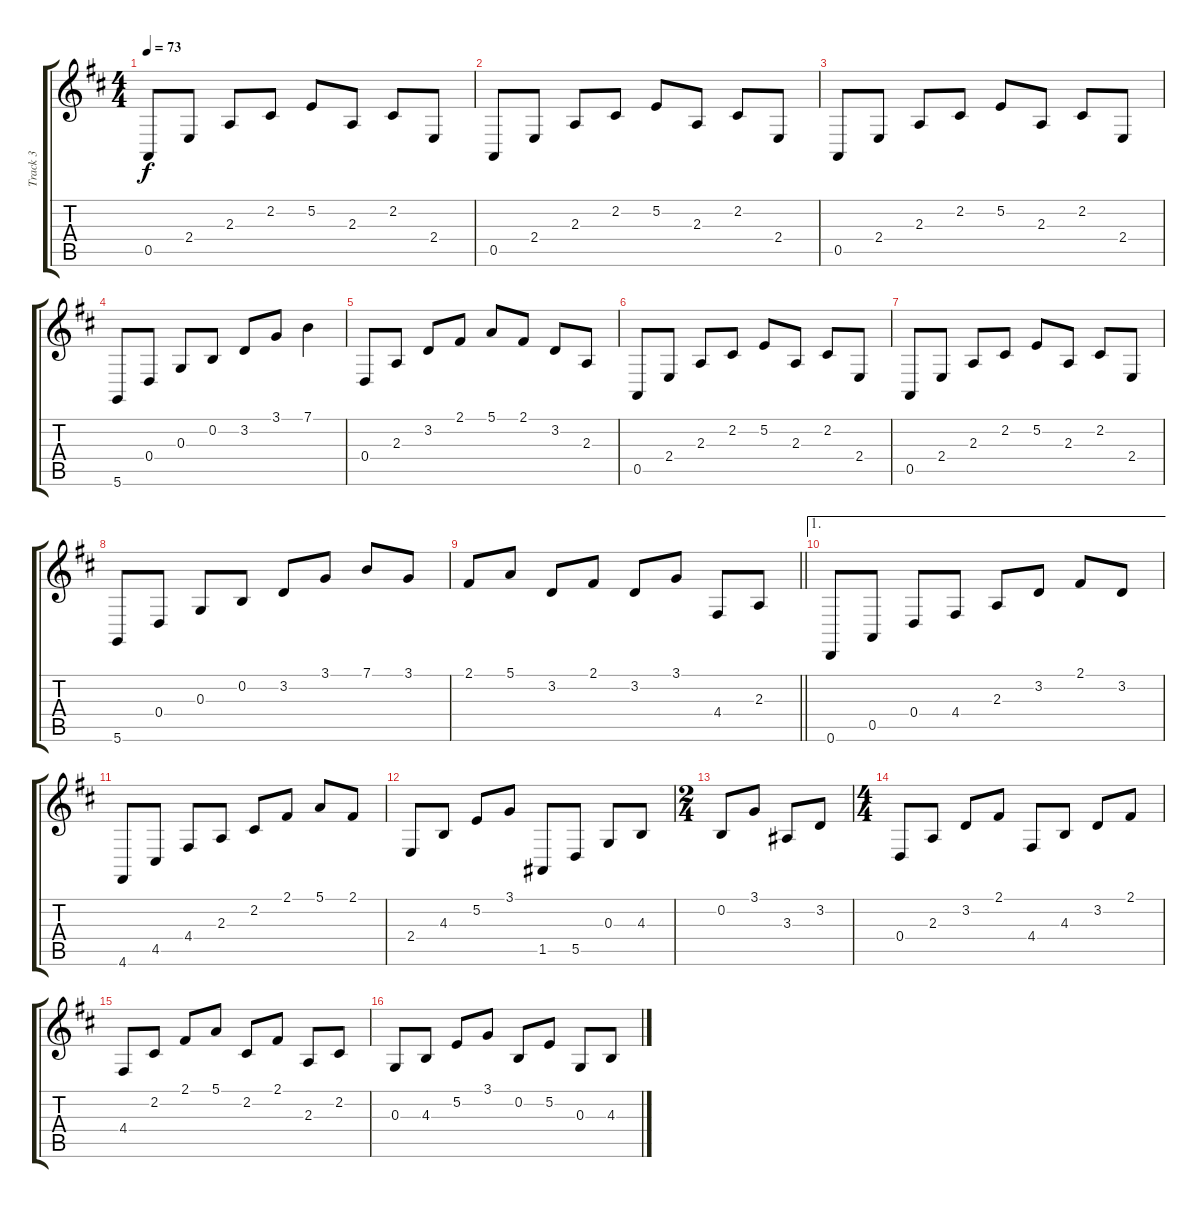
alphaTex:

\track ("Track 3" "Track 3") {instrument orchestralharp}
\staff {score tabs}
\tuning (E4 B3 G3 D3 A2 D2) {hide}
\ts (4 4)
\tempo 73
\clef g2
\ks d
0.5.8{dy f} 2.4.8 2.3.8 2.2.8 5.2.8 2.3.8 2.2.8 2.4.8 |
0.5.8 2.4.8 2.3.8 2.2.8 5.2.8 2.3.8 2.2.8 2.4.8 |
0.5.8 2.4.8 2.3.8 2.2.8 5.2.8 2.3.8 2.2.8 2.4.8 |
5.6.8 0.4.8 0.3.8 0.2.8 3.2.8 3.1.8 7.1.4 |
0.4.8 2.3.8 3.2.8 2.1.8 5.1.8 2.1.8 3.2.8 2.3.8 |
0.5.8 2.4.8 2.3.8 2.2.8 5.2.8 2.3.8 2.2.8 2.4.8 |
0.5.8 2.4.8 2.3.8 2.2.8 5.2.8 2.3.8 2.2.8 2.4.8 |
5.6.8 0.4.8 0.3.8 0.2.8 3.2.8 3.1.8 7.1.8 3.1.8 |
\barLineRight lightlight
2.1.8 5.1.8 3.2.8 2.1.8 3.2.8 3.1.8 4.4.8 2.3.8 |
\ae 1
0.6.8 0.5.8 0.4.8 4.4.8 2.3.8 3.2.8 2.1.8 3.2.8 |
4.6.8 4.5.8 4.4.8 2.3.8 2.2.8 2.1.8 5.1.8 2.1.8 |
2.4.8 4.3.8 5.2.8 3.1.8 1.5.8 5.5.8 0.3.8 4.3.8 |
\ts (2 4)
0.2.8 3.1.8 3.3.8 3.2.8 |
\ts (4 4)
0.4.8 2.3.8 3.2.8 2.1.8 4.4.8 4.3.8 3.2.8 2.1.8 |
4.4.8 2.2.8 2.1.8 5.1.8 2.2.8 2.1.8 2.3.8 2.2.8 |
0.3.8 4.3.8 5.2.8 3.1.8 0.2.8 5.2.8 0.3.8 4.3.8
